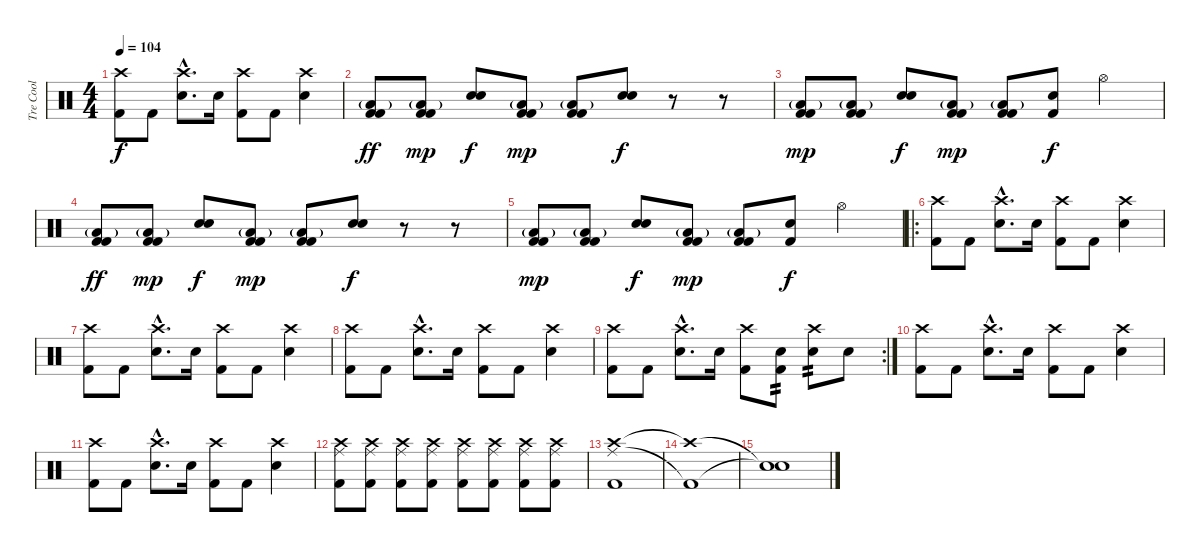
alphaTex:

\track ("Tre Cool" "Tre Cool") {instrument percussion}
\staff {score}
\articulation defaults
\ts (4 4)
\tempo 104
\clef neutral
\ks c
("Crash high (hit)" "Kick (hit) 2").8{dy f} "Kick (hit) 2".8 ("Crash high (hit)"{hac} "Electric Snare (hit)"{hac}).8{d} "Electric Snare (hit)".16 ("Crash high (hit)" "Kick (hit) 2").8 "Kick (hit) 2".8 ("Crash high (hit)" "Electric Snare (hit)").4 |
("Low Floor Tom (hit)"{g} "Kick (hit) 2" "Kick (hit) 2").8{dy ff} ("Low Floor Tom (hit)"{g} "Kick (hit) 2" "Kick (hit) 2").8{dy mp} ("Snare (hit) 2" "Electric Snare (hit)").8{dy f} ("Low Floor Tom (hit)"{g} "Kick (hit) 2" "Kick (hit) 2").8{dy mp} ("Low Floor Tom (hit)"{g} "Kick (hit) 2" "Kick (hit) 2").8 ("Snare (hit) 2" "Electric Snare (hit)").8{dy f} r.8 r.8 |
("Low Floor Tom (hit)"{g} "Kick (hit) 2" "Kick (hit) 2").8{dy mp} ("Low Floor Tom (hit)"{g} "Kick (hit) 2" "Kick (hit) 2").8 ("Snare (hit) 2" "Electric Snare (hit)").8{dy f} ("Low Floor Tom (hit)"{g} "Kick (hit) 2" "Kick (hit) 2").8{dy mp} ("Low Floor Tom (hit)"{g} "Kick (hit) 2" "Kick (hit) 2").8 ("Snare (hit) 2" "Kick (hit) 2").8{dy f} "Hi-Hat (open)".4 |
("Low Floor Tom (hit)"{g} "Kick (hit) 2" "Kick (hit) 2").8{dy ff} ("Low Floor Tom (hit)"{g} "Kick (hit) 2" "Kick (hit) 2").8{dy mp} ("Snare (hit) 2" "Electric Snare (hit)").8{dy f} ("Low Floor Tom (hit)"{g} "Kick (hit) 2" "Kick (hit) 2").8{dy mp} ("Low Floor Tom (hit)"{g} "Kick (hit) 2" "Kick (hit) 2").8 ("Snare (hit) 2" "Electric Snare (hit)").8{dy f} r.8 r.8 |
("Low Floor Tom (hit)"{g} "Kick (hit) 2" "Kick (hit) 2").8{dy mp} ("Low Floor Tom (hit)"{g} "Kick (hit) 2" "Kick (hit) 2").8 ("Snare (hit) 2" "Electric Snare (hit)").8{dy f} ("Low Floor Tom (hit)"{g} "Kick (hit) 2" "Kick (hit) 2").8{dy mp} ("Low Floor Tom (hit)"{g} "Kick (hit) 2" "Kick (hit) 2").8 ("Snare (hit) 2" "Kick (hit) 2").8{dy f} "Hi-Hat (open)".4 |
\ro
("Crash high (hit)" "Kick (hit) 2").8 "Kick (hit) 2".8 ("Crash high (hit)"{hac} "Electric Snare (hit)"{hac}).8{d} "Electric Snare (hit)".16 ("Crash high (hit)" "Kick (hit) 2").8 "Kick (hit) 2".8 ("Crash high (hit)" "Electric Snare (hit)").4 |
("Crash high (hit)" "Kick (hit) 2").8 "Kick (hit) 2".8 ("Crash high (hit)"{hac} "Electric Snare (hit)"{hac}).8{d} "Electric Snare (hit)".16 ("Crash high (hit)" "Kick (hit) 2").8 "Kick (hit) 2".8 ("Crash high (hit)" "Electric Snare (hit)").4 |
("Crash high (hit)" "Kick (hit) 2").8 "Kick (hit) 2".8 ("Crash high (hit)"{hac} "Electric Snare (hit)"{hac}).8{d} "Electric Snare (hit)".16 ("Crash high (hit)" "Kick (hit) 2").8 "Kick (hit) 2".8 ("Crash high (hit)" "Electric Snare (hit)").4 |
\rc 2
("Crash high (hit)" "Kick (hit) 2").8 "Kick (hit) 2".8 ("Crash high (hit)"{hac} "Electric Snare (hit)"{hac}).8{d} "Electric Snare (hit)".16 ("Crash high (hit)" "Kick (hit) 2").8 ("Electric Snare (hit)" "Kick (hit) 2").8{tp 2} ("Crash high (hit)" "Electric Snare (hit)").8{tp 2} "Electric Snare (hit)".8 |
("Crash high (hit)" "Kick (hit) 2").8 "Kick (hit) 2".8 ("Crash high (hit)"{hac} "Electric Snare (hit)"{hac}).8{d} "Electric Snare (hit)".16 ("Crash high (hit)" "Kick (hit) 2").8 "Kick (hit) 2".8 ("Crash high (hit)" "Electric Snare (hit)").4 |
("Crash high (hit)" "Kick (hit) 2").8 "Kick (hit) 2".8 ("Crash high (hit)"{hac} "Electric Snare (hit)"{hac}).8{d} "Electric Snare (hit)".16 ("Crash high (hit)" "Kick (hit) 2").8 "Kick (hit) 2".8 ("Crash high (hit)" "Electric Snare (hit)").4 |
("Crash high (hit)" "Ride (middle)" "Kick (hit) 2").8 ("Crash high (hit)" "Ride (middle)" "Kick (hit) 2").8 ("Crash high (hit)" "Ride (middle)" "Kick (hit) 2").8 ("Crash high (hit)" "Ride (middle)" "Kick (hit) 2").8 ("Crash high (hit)" "Ride (middle)" "Kick (hit) 2").8 ("Crash high (hit)" "Ride (middle)" "Kick (hit) 2").8 ("Crash high (hit)" "Ride (middle)" "Kick (hit) 2").8 ("Crash high (hit)" "Ride (middle)" "Kick (hit) 2").8 |
("Crash high (hit)" "Ride (middle)" "Kick (hit) 2").1 |
("Crash high (hit)"{t} "Kick (hit) 2"{t}).1 |
("Snare (hit)"{t} "Snare (hit)"{t}).1
